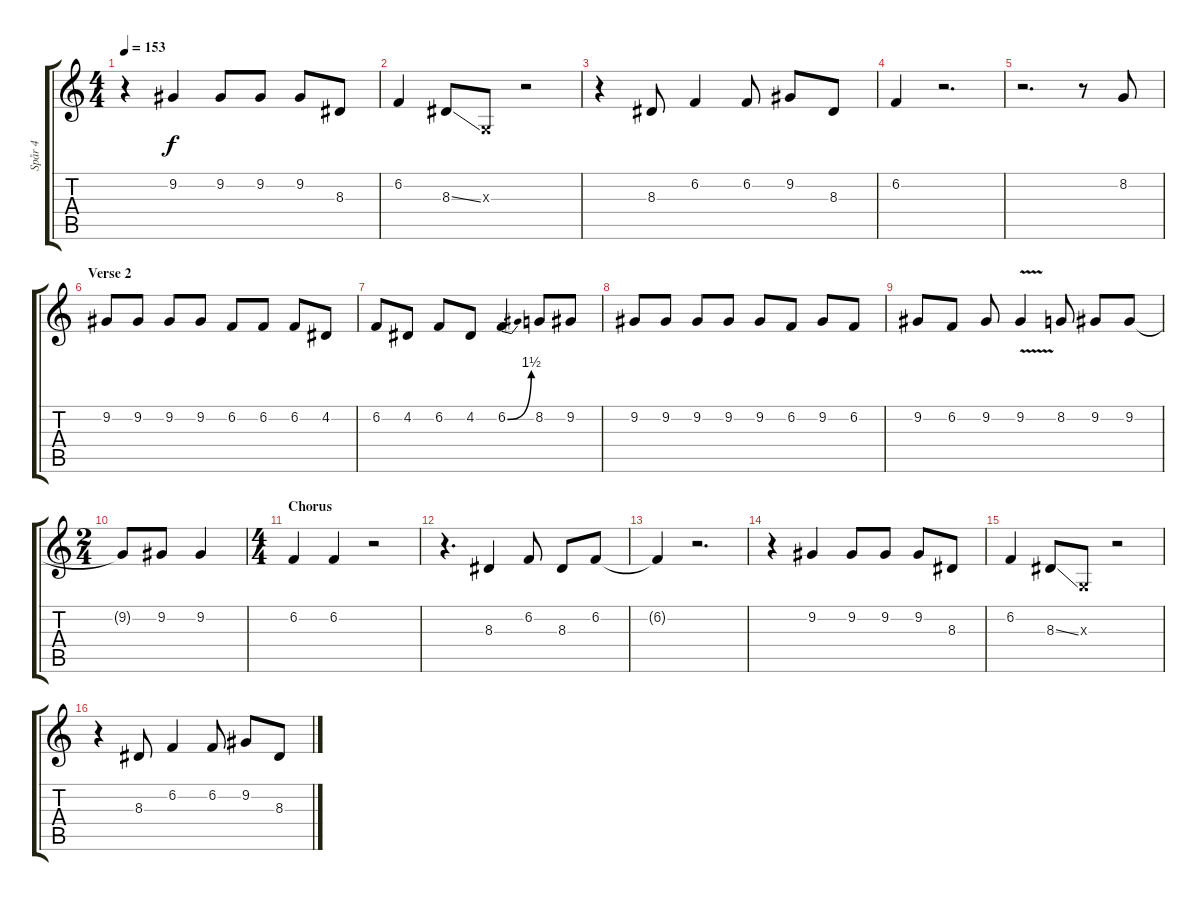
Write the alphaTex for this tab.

\track ("Spår 4" "Spår 4") {instrument altosax}
\staff {score tabs}
\tuning (E4 B3 G3 D3 A2 E2) {hide}
\ts (4 4)
\tempo 153
\clef g2
\ks c
r.4{dy f} 9.2.4 9.2.8 9.2.8 9.2.8 8.3.8 |
6.2.4 8.3{ss}.8 0.3{x}.8 r.2 |
r.4 8.3.8 6.2.4 6.2.8 9.2.8 8.3.8 |
6.2.4 r.2{d} |
r.2{d} r.8 8.2.8 |
\section ("" "Verse 2")
9.2.8 9.2.8 9.2.8 9.2.8 6.2.8 6.2.8 6.2.8 4.2.8 |
6.2.8 4.2.8 6.2.8 4.2.8 6.2{be (bend 0 0 60 6)}.4 8.2.8 9.2.8 |
9.2.8 9.2.8 9.2.8 9.2.8 9.2.8 6.2.8 9.2.8 6.2.8 |
9.2.8 6.2.8 9.2.8 9.2{v}.4 8.2.8 9.2.8 9.2.8 |
\ts (2 4)
9.2{t}.8 9.2.8 9.2.4 |
\ts (4 4)
\section ("" "Chorus")
6.2.4 6.2.4 r.2 |
r.4{d} 8.3.4 6.2.8 8.3.8 6.2.8 |
6.2{t}.4 r.2{d} |
r.4 9.2.4 9.2.8 9.2.8 9.2.8 8.3.8 |
6.2.4 8.3{ss}.8 0.3{x}.8 r.2 |
r.4 8.3.8 6.2.4 6.2.8 9.2.8 8.3.8
